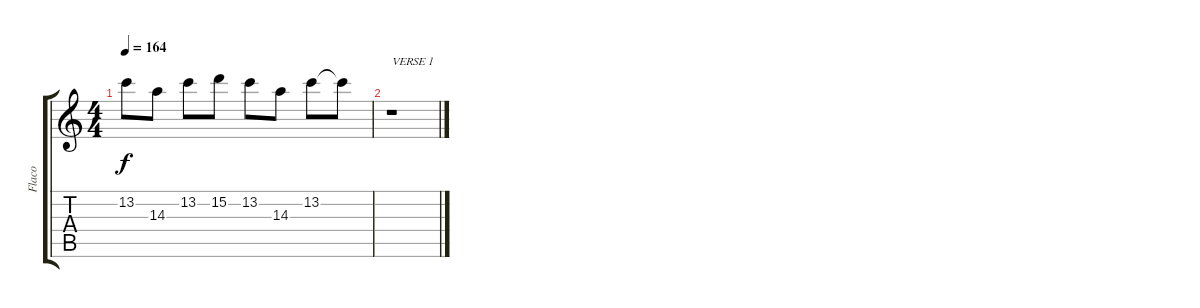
\track ("Flaco" "Flaco") {instrument distortionguitar}
\staff {score tabs}
\tuning (E4 B3 G3 D3 A2 E2) {hide}
\ts (4 4)
\tempo 164
\clef g2
\ks c
13.2.8{dy f} 14.3.8 13.2.8 15.2.8 13.2.8 14.3.8 13.2.8 13.2{t}.8 |
r.1{txt "VERSE 1"}
